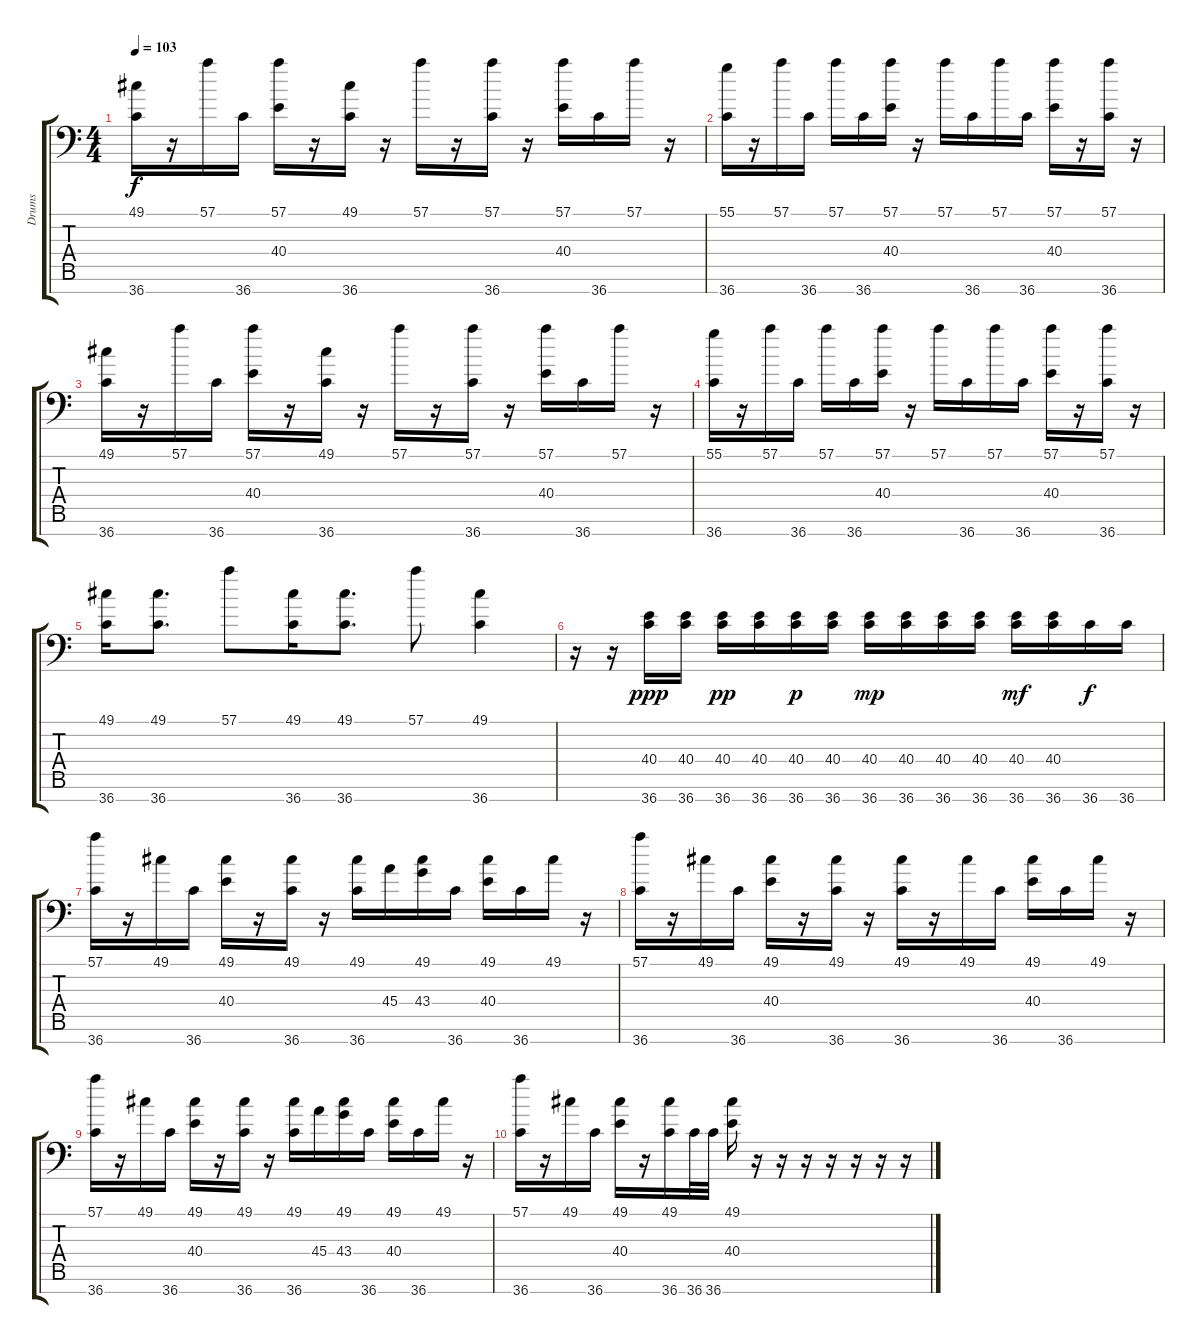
\track ("Drums" "Drums") {instrument acousticgrandpiano}
\staff {score tabs}
\tuning (C-1 C-1 C-1 C-1 C-1 C-1 C-1) {hide}
\ts (4 4)
\tempo 103
\clef f4
\ks c
(49.1 36.7).16{dy f} r.16 57.1.16 36.7.16 (57.1 40.4).16 r.16 (49.1 36.7).16 r.16 57.1.16 r.16 (57.1 36.7).16 r.16 (57.1 40.4).16 36.7.16 57.1.16 r.16 |
(55.1 36.7).16 r.16 57.1.16 36.7.16 57.1.16 36.7.16 (57.1 40.4).16 r.16 57.1.16 36.7.16 57.1.16 36.7.16 (57.1 40.4).16 r.16 (57.1 36.7).16 r.16 |
(49.1 36.7).16 r.16 57.1.16 36.7.16 (57.1 40.4).16 r.16 (49.1 36.7).16 r.16 57.1.16 r.16 (57.1 36.7).16 r.16 (57.1 40.4).16 36.7.16 57.1.16 r.16 |
(55.1 36.7).16 r.16 57.1.16 36.7.16 57.1.16 36.7.16 (57.1 40.4).16 r.16 57.1.16 36.7.16 57.1.16 36.7.16 (57.1 40.4).16 r.16 (57.1 36.7).16 r.16 |
(49.1 36.7).16 (49.1 36.7).8{d} 57.1.8 (49.1 36.7).16 (49.1 36.7).8{d} 57.1.8 (49.1 36.7).4 |
r.16 r.16 (40.4 36.7).16{dy ppp} (40.4 36.7).16 (40.4 36.7).16{dy pp} (40.4 36.7).16 (40.4 36.7).16{dy p} (40.4 36.7).16 (40.4 36.7).16{dy mp} (40.4 36.7).16 (40.4 36.7).16 (40.4 36.7).16 (40.4 36.7).16{dy mf} (40.4 36.7).16 36.7.16{dy f} 36.7.16 |
(57.1 36.7).16 r.16 49.1.16 36.7.16 (49.1 40.4).16 r.16 (49.1 36.7).16 r.16 (49.1 36.7).16 45.4.16 (49.1 43.4).16 36.7.16 (49.1 40.4).16 36.7.16 49.1.16 r.16 |
(57.1 36.7).16 r.16 49.1.16 36.7.16 (49.1 40.4).16 r.16 (49.1 36.7).16 r.16 (49.1 36.7).16 r.16 49.1.16 36.7.16 (49.1 40.4).16 36.7.16 49.1.16 r.16 |
(57.1 36.7).16 r.16 49.1.16 36.7.16 (49.1 40.4).16 r.16 (49.1 36.7).16 r.16 (49.1 36.7).16 45.4.16 (49.1 43.4).16 36.7.16 (49.1 40.4).16 36.7.16 49.1.16 r.16 |
(57.1 36.7).16 r.16 49.1.16 36.7.16 (49.1 40.4).16 r.16 (49.1 36.7).16 36.7.32 36.7.32 (49.1 40.4).16 r.16 r.16 r.16 r.16 r.16 r.16 r.16
